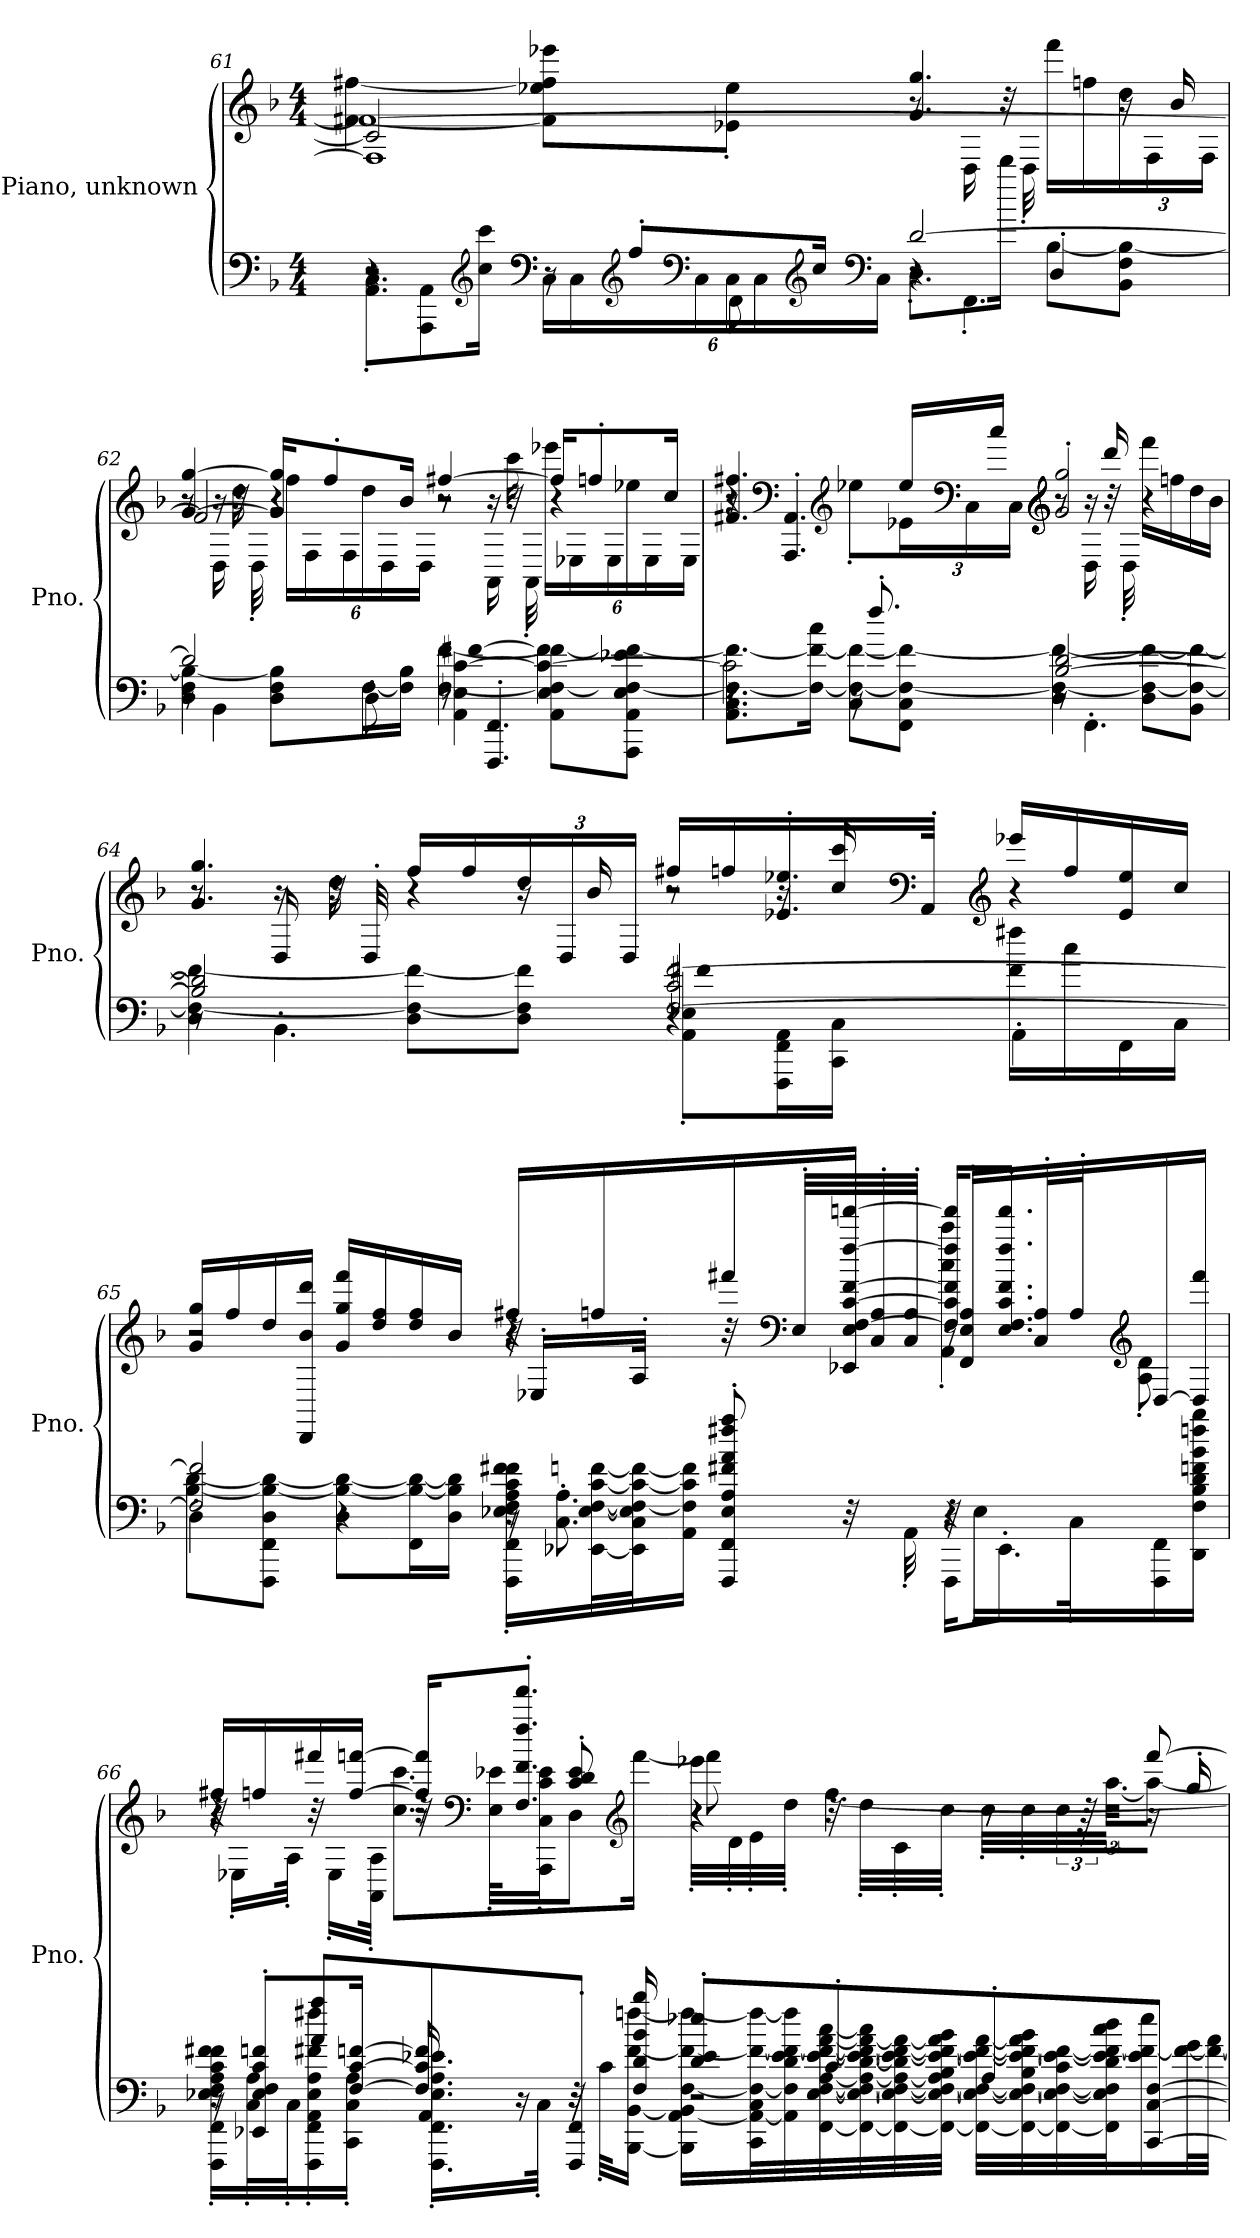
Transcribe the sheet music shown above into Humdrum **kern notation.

**kern	**kern
*part1	*part1
*staff2	*staff1
*I"Piano, unknown	*
*I'Pno.	*
!!LO:LB:g=z
*clefF4	*clefG2
*k[b-]	*k[b-]
*M4/4	*M4/4
=61	=61
*^	*^
*	*^	*	*^
*	*	*^	*	*	*^
4r	8.AA\' 8.C\'L	2r	8r	2c/]	1F]	1f_	[4f#X\ [4ff#X\
.	.	.	4AAA\ 4AA\	.	.	.	.
*clefG2	*	*	*	*	*	*	*
.	16cc\ 16ccc\Jk	.	.	.	.	.	.
*clefF4	*	*	*	*	*	*	*
*	*Xbrackettup	*	*	*	*	*	*
16r	24C\LL	.	.	.	.	.	8f#\] 8ee-X\ 8ff#\] 8eee-X\L
.	24C\	.	.	.	.	.	.
*clefG2	*	*	*	*	*	*	*
8ff'/L	.	.	.	.	.	.	.
*clefF4	*	*	*	*	*	*	*
.	24C\	.	.	.	.	.	.
.	24C\	.	8FF\	.	.	.	8e-X\' 8ee-\'J
.	24C\	.	.	.	.	.	.
*clefG2	*	*	*	*	*	*	*
16cc/Jk	.	.	.	.	.	.	.
*clefF4	*	*	*	*	*	*	*
.	24C\JJ	.	.	.	.	.	.
[2d/	8.D'\L	4r	8r	4.g/ 4.gg/	.	.	8r
.	.	.	4.FF'\	.	.	.	16D\
.	16ddd\Jk	.	.	.	.	.	32r
.	.	.	.	.	.	.	32D'\
.	[8B-\L	4D'/	.	.	.	.	16fff\LL
.	.	.	.	.	.	.	16ffn\
*	*	*	*	*	*	*	*Xbrackettup
.	8BB-\ 8F\ 8B-\_J	.	.	16r	.	.	24dd\
.	.	.	.	.	.	.	24F\
.	.	.	.	16b-/	.	.	.
.	.	.	.	.	.	.	24F\JJ
*	*	*v	*v	*	*	*	*
!!LO:PB:g=z	!!	!!	!!
=62	=62	=62	=62	=62	=62	=62
2d/]	4D\ 4F\ 4B-\_	8r	[4g/ [4gg/	8r	2f/]	8r
.	.	4BB-\	.	16r	.	16D\
.	.	.	.	16dd\	.	32r
.	.	.	.	.	.	32D'\
.	8D\ 8F\ 8B-\]L	.	16g/] 16gg/]KL	4r	.	24ff\LL
.	.	.	.	.	.	24F\
.	.	.	8ff'/	.	.	.
.	.	.	.	.	.	24F\
.	[16F\L	8D'\	.	.	.	24dd\
.	.	.	.	.	.	24D\
.	16F\] 16B-\JJ	.	16b-/Jk	.	.	.
.	.	.	.	.	.	24D\JJ
8r	[4F\ [4f\	4AA\ 4E-X\ [4c\ [4f#X\	[4ff#X/	8r	2r	8r
4.FFF/' 4.FF/'	.	.	.	16r	.	16AA\
.	.	.	.	16ccc\	.	32r
.	.	.	.	.	.	32AA'\
.	8AA\ 8E-\ 8F\_ 8f\_L	4c\_ 4f#\]	16ff#/KL]	4r	.	24eee-X\LL
.	.	.	.	.	.	24E-X\
.	.	.	8ffn'/	.	.	.
.	.	.	.	.	.	24E-\
.	8AAA\ 8AA\ 8E-\ 8F\_ 8e-X\ 8f\_J	.	.	.	.	24ee-X\
.	.	.	.	.	.	24E-\
.	.	.	16cc/Jk	.	.	.
.	.	.	.	.	.	24E-\JJ
*	*	*	*	*	*v	*v
!!LO:LB:g=z
=63	=63	=63	=63	=63	=63
4r	8.AA\ 8.C\ 8.F\_ 8.f\_L	2c\]	4.f#X/ 4.ff#X/	4r	8r
*	*	*	*clefF4	*	*
.	.	.	.	.	4.AAA/' 4.AA/'
.	16F\_ 16f\_ 16cc\Jk	.	.	.	.
*	*	*	*clefG2	*	*
16r	8C\ 8F\_ 8f\_L	.	.	8ee-X'\L	.
8.ff'/	.	.	.	.	.
.	8FF\ 8C\ 8F\_ 8f\_J	.	16ee-/LL	24e-X\L	.
*	*	*	*clefF4	*	*
.	.	.	.	24C\	.
.	.	.	16cc/JJ	.	.
.	.	.	.	24C\JJ	.
*	*	*	*clefG2	*	*
[2B-/ [2d/	4D\ 4F\_ 4f\_	8r	2g/' 2gg/'	8r	8r
.	.	4.FF'\	.	16D\	16r
.	.	.	.	32r	16ddd/
.	.	.	.	32D'\	.
.	8D\ 8F\_ 8f\_L	.	.	16fff\LL	4r
.	.	.	.	16ffn\	.
.	8BB-\ 8F\_ 8f\_J	.	.	16dd\	.
.	.	.	.	16b-\JJ	.
!!LO:LB:g=z	!!	!!
=64	=64	=64	=64	=64	=64
2B-/] 2d/]	4D\ 4F\_ 4f\_	8r	4.g/ 4.gg/	8r	8r
.	.	4.BB-'\	.	16r	16D/
.	.	.	.	16dd\	32r
.	.	.	.	.	32D'/
.	8D\ 8F\_ 8f\_L	.	.	4r	16ff/LL
.	.	.	.	.	16ff/
.	8D\ 8F\] 8f\]J	.	16r	.	24dd/
.	.	.	.	.	24D/
.	.	.	16b-/	.	.
.	.	.	.	.	24D/JJ
[2F/ 2c/ [2f/	8AA\' 8E-X\' 8f#X\'L	4r	8r	2r	16ff#X/LL
.	.	.	.	.	16ffn/
.	16FFF\ 16FF\ 16AA\L	.	16r	.	16.e-X/' 16.ee-X/'
.	16CC\ 16C\JJ	.	16cc/ 16ccc/	.	.
*	*	*	*clefF4	*	*
.	.	.	.	.	32AA'/JJk
*	*	*	*clefG2	*	*
.	16f#\ 16ff#X\LL	4AA'\	4r	.	16eee-X/LL
.	16cc\	.	.	.	16ff/
.	16FF\	.	.	.	16e-/ 16ee-/
.	16C\JJ	.	.	.	16cc/JJ
!!LO:LB:g=z
=65	=65	=65	=65	=65	=65
*	*	*	*	*	*^
2F/] 2f/]	[8B-\ [8d\L	4D'\	2r	2r	16g/ 16gg/LL	2r
.	.	.	.	.	16ff/	.
.	8FFF\ 8FF\ 8D\ 8B-\_ 8d\_J	.	.	.	16dd/	.
.	.	.	.	.	16DD/ 16b-/ 16ddd/JJ	.
.	8D\ 8B-\_ 8d\_L	4r	.	.	16g/ 16gg/ 16fff/LL	.
.	.	.	.	.	16dd/ 16ff/	.
.	16FF\ 16B-\_ 16d\_L	.	.	.	16dd/ 16ff/	.
.	16D\ 16B-\] 16d\]JJ	.	.	.	16b-/JJ	.
8r	16FFF\' 16FF\' 16E-X\' 16F\' 16A\' 16c\' 16f\' 16f#X\'LL	16r	16ff#X/LL	4r	32r	4r
.	.	.	.	.	16E-X'/LL	.
.	[32EE-X\ [32E-\ [32F\ [32c\ [32fn\L	8.C\' 8.A\'	16ffn/	.	.	.
.	32EE-\] 32C\ 32E-\] 32F\_ 32c\_ 32f\_J	.	.	.	32A'/JJk	.
8FFF/' 8FF/' 8E-/' 8A/' 8f#X/' 8a/' 8ff#X/' 8aa/'	16AA\ 16F\] 16c\] 16f\]JJ	.	16fff#X/	.	32r	.
*	*	*	*clefF4	*	*	*
.	.	.	.	.	32E-'/LLL	.
.	32r	.	16EE-X/ 16E-/ [16F/ [16c/ [16f/ [16ff/ [16fffn/JJ	.	32C/' 32A/'	.
.	32AA'\	.	.	.	32C/' 32A/'JJJ	.
4r	32r	16FFF\KL	16F/] 16c/] 16f/] 16ff/] 16fff/]KL	4AA\' 4cc\' 4ccc\'	16FF/' 16E-/' 16A/'LL	8r
.	16E-'\LL	.	.	.	.	.
.	.	8.EE-'\J	8.E-/' 8.F/' 8.c/' 8.f/' 8.ff/' 8.fff/'J	.	32C/' 32A/'L	.
.	32C'\K	.	.	.	32A'/J	.
*	*	*	*clefG2	*	*	*
.	16FFF\ 16FF\	.	.	.	[16D/	8A\' 8d\'
.	16DD\ 16F\ 16B-\ 16d\ 16fn\ 16b-\ 16ffn\ 16bb-\JJ	.	.	.	16D/] 16fff/JJ	.
!!LO:LB:g=z	!!	!!	!!
=66	=66	=66	=66	=66	=66	=66
16r	16FFF\' 16FF\' 16E-X\' 16F\' 16A\' 16c\' 16f\' 16f#X\'LL	8r	16ff#X/LL	32r	4r	4r
.	.	.	.	16E-X'\LL	.	.
8EE-X/' 8E-/' 8F/' 8c/' 8fn/'L	32C\' 32A\'L	.	16ffn/	.	.	.
.	32C'\J	.	.	32A'\JJk	.	.
.	16FFF\' 16FF\' 16AA\' 16E-\' 16A\' 16f#X\' 16ff#X\'	8a/ 8aa/L	16fff#X/	32r	.	.
.	.	.	.	16E-'\LL	.	.
[16F/ [16c/ [16fn/Jk	16CC\' 16C\' 16A\'JJ	.	[16ff/ [16fffn/JJ	.	.	.
.	.	.	.	32AA\' 32A\'JJk	.	.
16F/] 16c/] 16f/]	16.FFF\' 16.FF\' 16.E-\' 16.A\' 16.e-X\'LL	8AA/	16ff/] 16fff/]KL	32r	8r	8.cc\ 8.ccc\L
*	*	*	*clefF4	*	*	*
.	.	.	.	32E-\' 32e-X\'KLL	.	.
16r	.	.	8.F/' 8.f/' 8.ff/' 8.fff/'J	16AAA\' 16C\' 16c\' 16e-\'J	.	.
.	32C'\JJk	.	.	.	.	.
16r	32r	8FFF/' 8FF/'J	.	8D\J	8c/' 8d/' 8e-/'	.
.	32c'\KLL	.	.	.	.	.
*	*	*	*clefG2	*	*	*
16F/ 16d/ 16b-/ 16bb-/	[16BBB-\ [16BB-\ [16f\ [16ffn\JJ	.	.	.	.	[16fff\Jk
8d/' 8e-/' 8ee-X/'L	16BBB-\] [16AA\ 16BB-\] [16F\ 16f\_ 16ff\_LL	2r	4r	32eee-X'\LLL	4r	8fff\]
.	.	.	.	32d'\	.	.
.	32CC\ 32AA\_ 32C\ 32F\_ 32f\_ 32ff\_L	.	.	32e-'\	.	.
.	32AA\] 32F\] 32d\ 32e-\ 32f\_ 32ff\]	.	.	32dd'\JJJ	.	.
8c'/	[32FF\ [32E-\ [32F\ [32A\ [32e-\ 32f\_ [32a\ [32cc\	.	.	32r	.	[4.ff\
.	32FF\_ 32E-\_ 32F\_ 32A\_ [32d\ 32e-\_ 32f\_ 32a\_ 32cc\]	.	.	32dd'\LLL	.	.
.	32FF\_ 32E-\_ 32F\_ 32A\_ 32d\] 32e-\_ 32f\_ 32a\_	.	.	32c'\	.	.
.	32FF\_ 32E-\_ 32F\_ 32A\] 32B-\ 32e-\_ 32f\_ 32a\] 32b-\JJJ	.	.	32cc'\JJJ	.	.
8A'/	32FF\_ 32E-\_ 32F\_ 32e-\_ 32f\_ [32a\LLL	.	8r	32cc'\LLL	8r	.
.	32FF\_ 32E-\_ 32F\_ 32B-\ 32e-\_ 32f\_ 32a\] 32b-\	.	.	32cc'\	.	.
*	*	*	*	*brackettup	*	*
.	32FF\_ 32E-\_ 32F\_ 32c\ 32e-\_ 32f\_	.	.	48cc\JJJ	.	.
.	.	.	.	96r	.	.
.	32FF\] 32E-\] 32F\] 32d\ 32e-\] 32f\_ 32cc\ 32dd\J	.	.	[48.aa\KKL	.	.
[8CC/ [8C/ [8F/J	16e-\ 16f\_ 16ee-\	.	16r	8aa\J_	[8fff/	.
.	32f\_ 32g\L	.	16gg'/	.	.	.
.	32f\_ 32a\JJJ	.	.	.	.	.
*v	*v	*v	*	*	*	*
*	*v	*v	*v	*v
=	=
*-	*-
